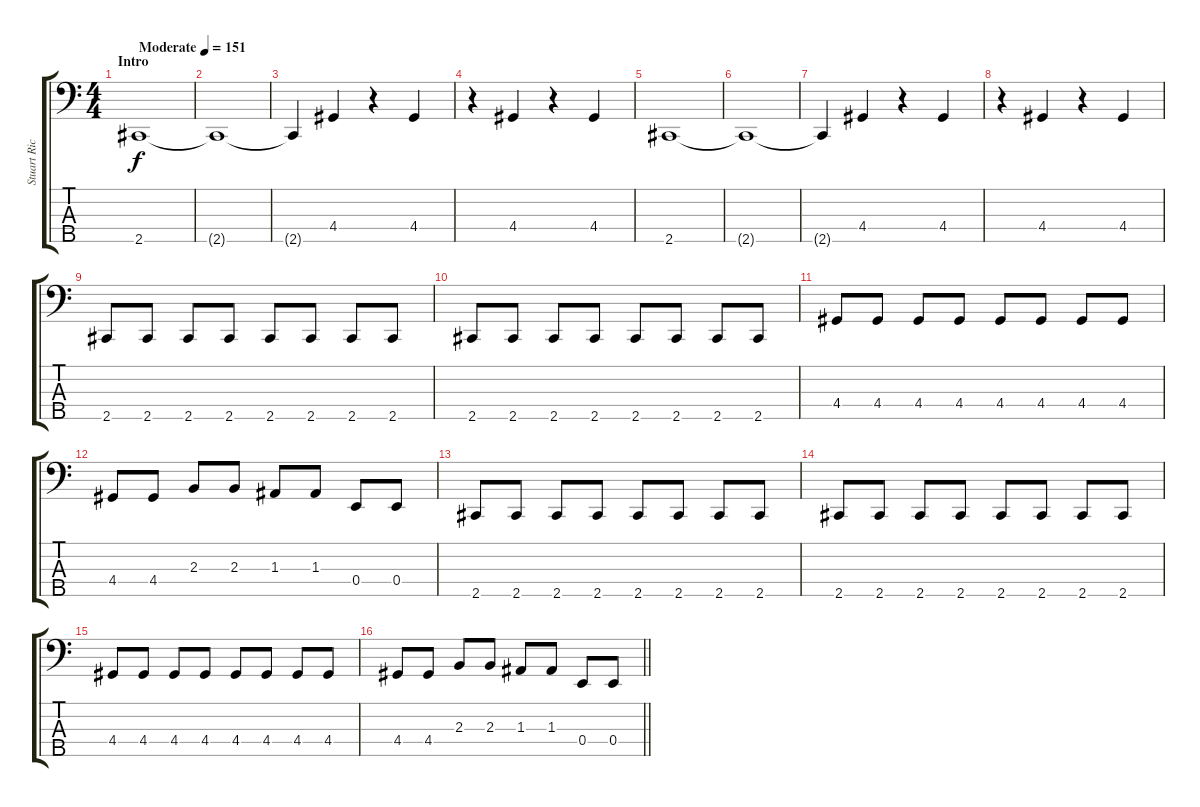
\track ("Stuart Richardson [Bass]" "Stuart Ric") {instrument electricbassfinger}
\staff {score tabs}
\tuning (G2 D2 A1 E1 B0) {hide}
\ts (4 4)
\section ("" "Intro")
\tempo (151 "Moderate")
\clef f4
\ks c
2.5.1{dy f instrument electricbassfinger} |
2.5{t}.1 |
2.5{t}.4 4.4.4 r.4 4.4.4 |
r.4 4.4.4 r.4 4.4.4 |
2.5.1 |
2.5{t}.1 |
2.5{t}.4 4.4.4 r.4 4.4.4 |
r.4 4.4.4 r.4 4.4.4 |
2.5.8 2.5.8 2.5.8 2.5.8 2.5.8 2.5.8 2.5.8 2.5.8 |
2.5.8 2.5.8 2.5.8 2.5.8 2.5.8 2.5.8 2.5.8 2.5.8 |
4.4.8 4.4.8 4.4.8 4.4.8 4.4.8 4.4.8 4.4.8 4.4.8 |
4.4.8 4.4.8 2.3.8 2.3.8 1.3.8 1.3.8 0.4.8 0.4.8 |
2.5.8 2.5.8 2.5.8 2.5.8 2.5.8 2.5.8 2.5.8 2.5.8 |
2.5.8 2.5.8 2.5.8 2.5.8 2.5.8 2.5.8 2.5.8 2.5.8 |
4.4.8 4.4.8 4.4.8 4.4.8 4.4.8 4.4.8 4.4.8 4.4.8 |
\barLineRight lightlight
4.4.8 4.4.8 2.3.8 2.3.8 1.3.8 1.3.8 0.4.8 0.4.8
